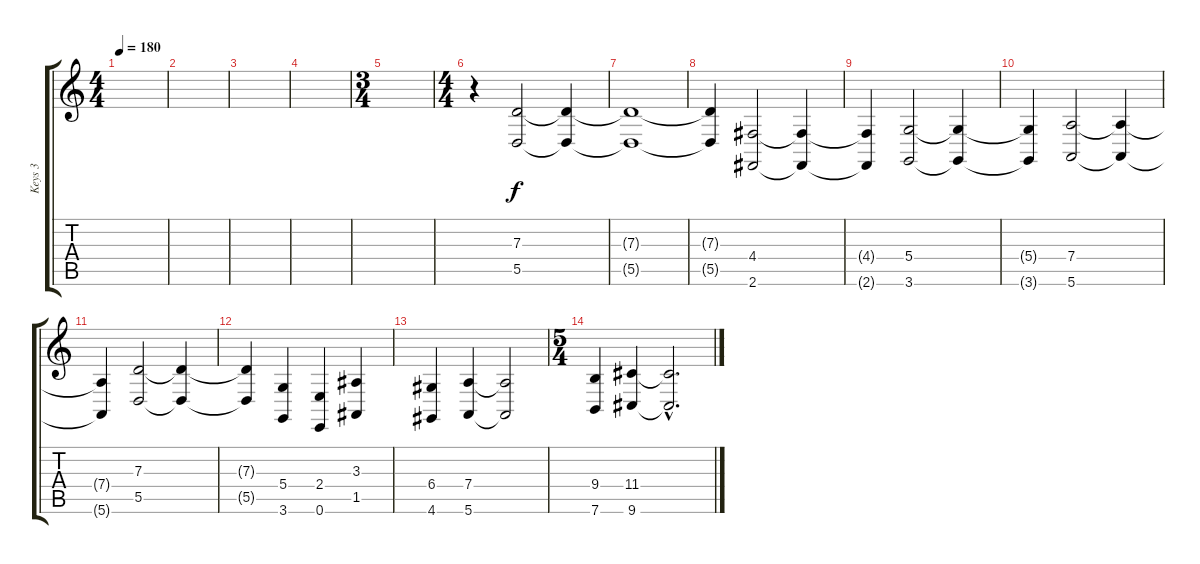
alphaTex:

\track ("Keys 3" "Keys 3") {instrument choiraahs}
\staff {score tabs}
\tuning (E4 B3 G3 D3 A2 E2) {hide}
\ts (4 4)
\tempo 180
\clef g2
\ks c
|
|
|
|
\ts (3 4)
|
\ts (4 4)
r.4 (7.3 5.5).2 (7.3{t} 5.5{t}).4 |
(7.3{t} 5.5{t}).1 |
(7.3{t} 5.5{t}).4 (4.4 2.6).2 (4.4{t} 2.6{t}).4 |
(4.4{t} 2.6{t}).4 (5.4 3.6).2 (5.4{t} 3.6{t}).4 |
(5.4{t} 3.6{t}).4 (7.4 5.6).2 (7.4{t} 5.6{t}).4 |
(7.4{t} 5.6{t}).4 (7.3 5.5).2 (7.3{t} 5.5{t}).4 |
(7.3{t} 5.5{t}).4 (5.4 3.6).4 (2.4 0.6).4 (3.3 1.5).4 |
(6.4 4.6).4 (7.4 5.6).4 (7.4{t} 5.6{t}).2 |
\ts (5 4)
(9.4 7.6).4 (11.4 9.6).4 (11.4{hac t} 9.6{hac t}).2{d}
